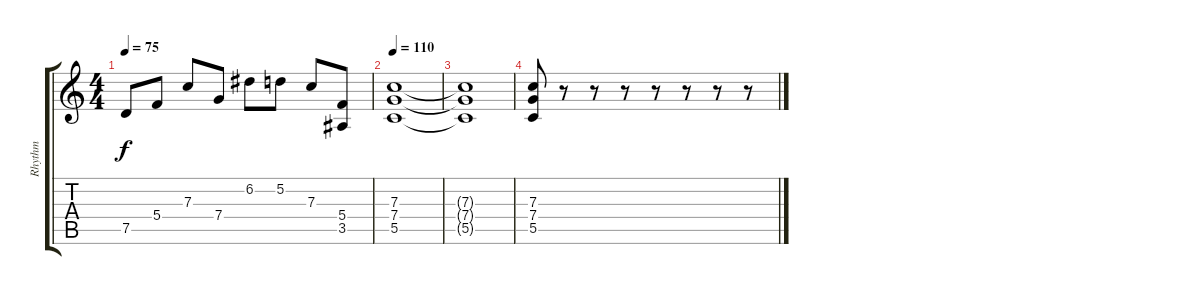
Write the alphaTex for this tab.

\track ("Rhythm" "Rhythm") {instrument overdrivenguitar}
\staff {score tabs}
\tuning (D4 A3 F3 C3 G2 D2) {hide}
\ts (4 4)
\tempo 75
\clef g2
\ks c
7.5.8{dy f} 5.4.8 7.3.8 7.4.8 6.2.8 5.2.8 7.3.8 (5.4 3.5).8 |
\tempo 110
(7.3 7.4 5.5).1 |
(7.3{t} 7.4{t} 5.5{t}).1 |
(7.3 7.4 5.5).8 r.8 r.8 r.8 r.8 r.8 r.8 r.8
